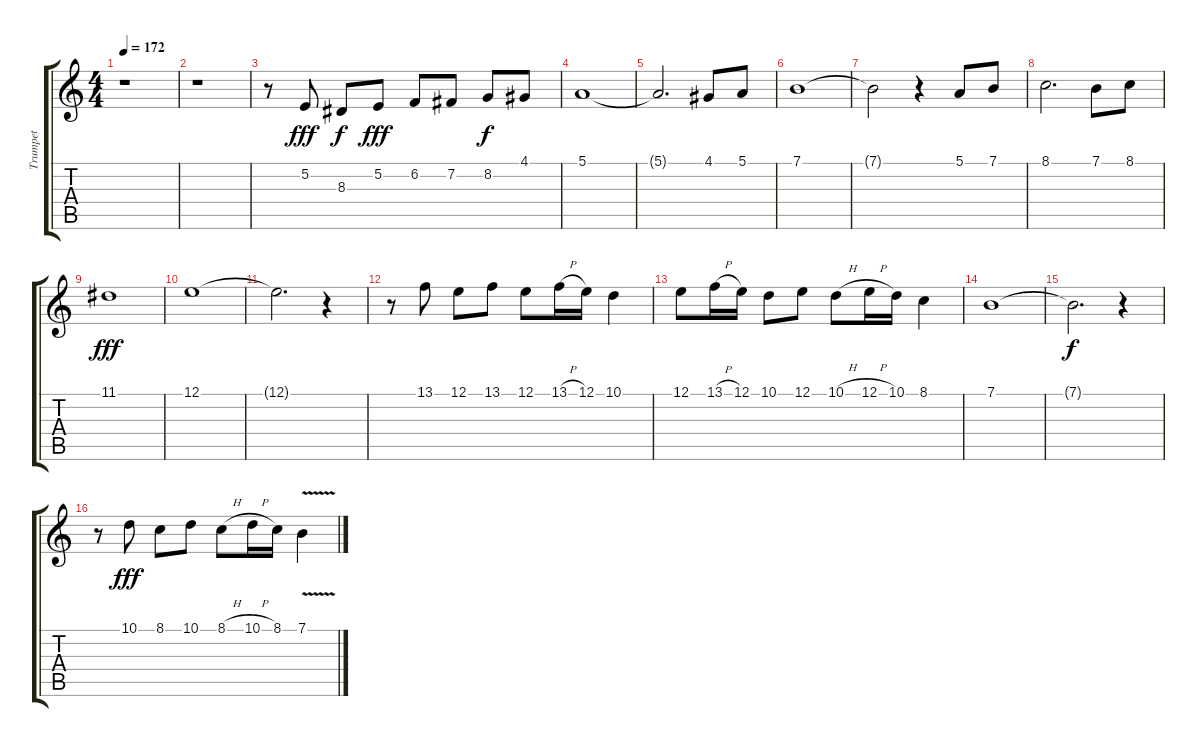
\track ("Trumpet" "Trumpet") {instrument trumpet}
\staff {score tabs}
\tuning (E4 B3 G3 D3 A2 E2) {hide}
\ts (4 4)
\tempo 172
\clef g2
\ks c
r.1{dy fff} |
r.1 |
r.8 5.2.8 8.3.8{dy f} 5.2.8{dy fff} 6.2.8 7.2.8 8.2.8{dy f} 4.1.8 |
5.1.1 |
5.1{t}.2{d} 4.1.8 5.1.8 |
7.1.1 |
7.1{t}.2 r.4 5.1.8 7.1.8 |
8.1.2{d} 7.1.8 8.1.8 |
11.1.1{dy fff} |
12.1.1 |
12.1{t}.2{d} r.4 |
r.8 13.1.8 12.1.8 13.1.8 12.1.8 13.1{h}.16 12.1.16 10.1.4 |
12.1.8 13.1{h}.16 12.1.16 10.1.8 12.1.8 10.1{h}.8 12.1{h}.16 10.1.16 8.1.4 |
7.1.1 |
7.1{t}.2{d dy f} r.4 |
r.8 10.1.8{dy fff} 8.1.8 10.1.8 8.1{h}.8 10.1{h}.16 8.1.16 7.1{v}.4
